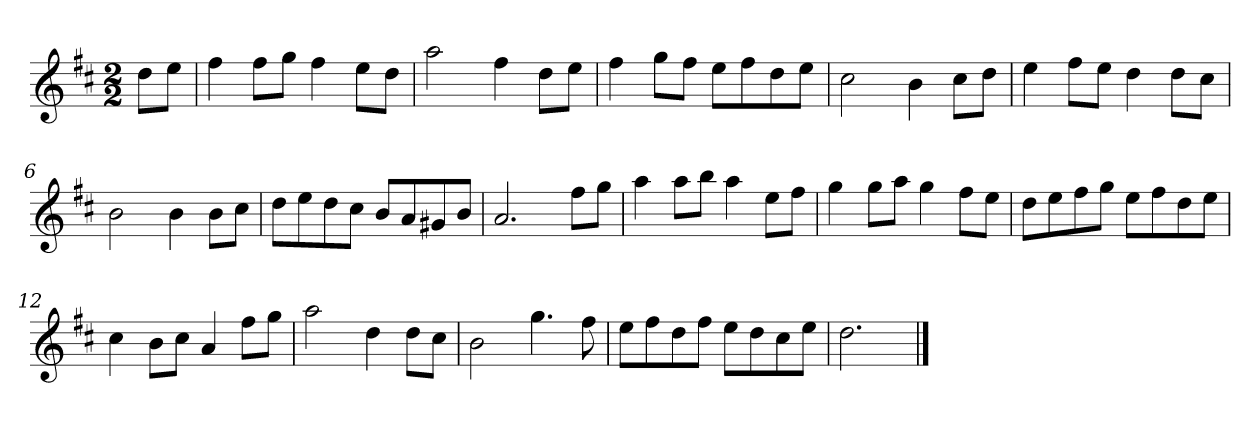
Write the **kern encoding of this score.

**kern
*part1
*staff1
*k[f#c#]
*M2/2
*MM120
=
8ddL
8eeJ
=1
4ff#
8ff#L
8ggJ
4ff#
8eeL
8ddJ
=2
2aa
4ff#
8ddL
8eeJ
=3
4ff#
8ggL
8ff#J
8eeL
8ff#
8dd
8eeJ
=4
2cc#
4b
8cc#L
8ddJ
=5
4ee
8ff#L
8eeJ
4dd
8ddL
8cc#J
=6
2b
4b
8bL
8cc#J
=7
8ddL
8ee
8dd
8cc#J
8bL
8a
8g#X
8bJ
=8
2.a
8ff#L
8ggJ
=9
4aa
8aaL
8bbJ
4aa
8eeL
8ff#J
=10
4gg
8ggL
8aaJ
4gg
8ff#L
8eeJ
=11
8ddL
8ee
8ff#
8ggJ
8eeL
8ff#
8dd
8eeJ
=12
4cc#
8bL
8cc#J
4a
8ff#L
8ggJ
=13
2aa
4dd
8ddL
8cc#J
=14
2b
4.gg
8ff#
=15
8eeL
8ff#
8dd
8ff#J
8eeL
8dd
8cc#
8eeJ
=16
2.dd
==
*-
